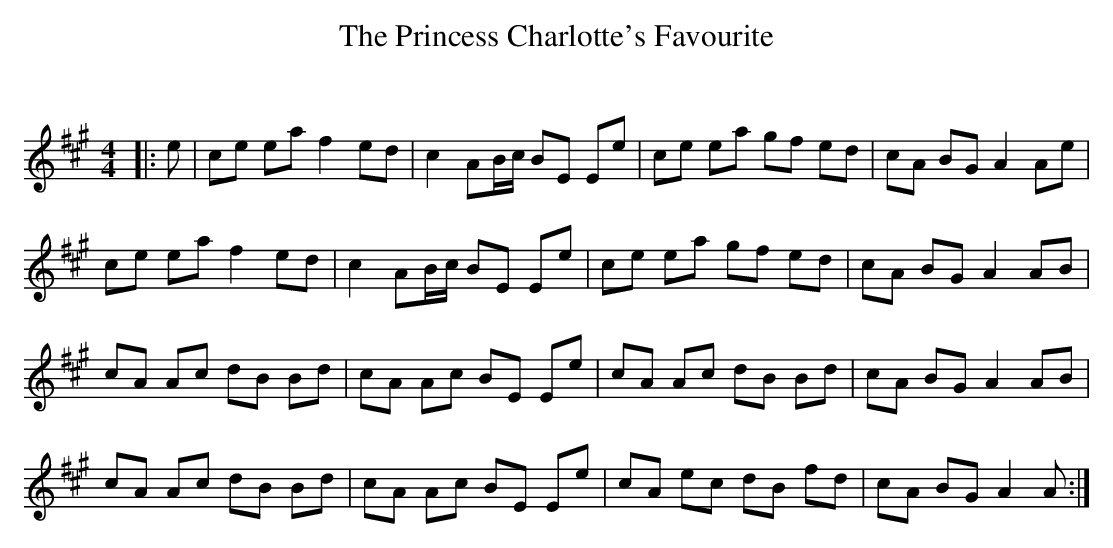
X:1
T: The Princess Charlotte's Favourite
C:
Q: 232
K:A
M:4/4
L:1/8
|:e|ce ea f2 ed|c2 AB1/2c1/2 BE Ee|ce ea gf ed|cA BG A2 Ae|
ce ea f2 ed|c2 AB1/2c1/2 BE Ee|ce ea gf ed|cA BG A2 AB|
cA Ac dB Bd|cA Ac BE Ee|cA Ac dB Bd|cA BG A2 AB|
cA Ac dB Bd|cA Ac BE Ee|cA ec dB fd|cA BG A2 A:|
